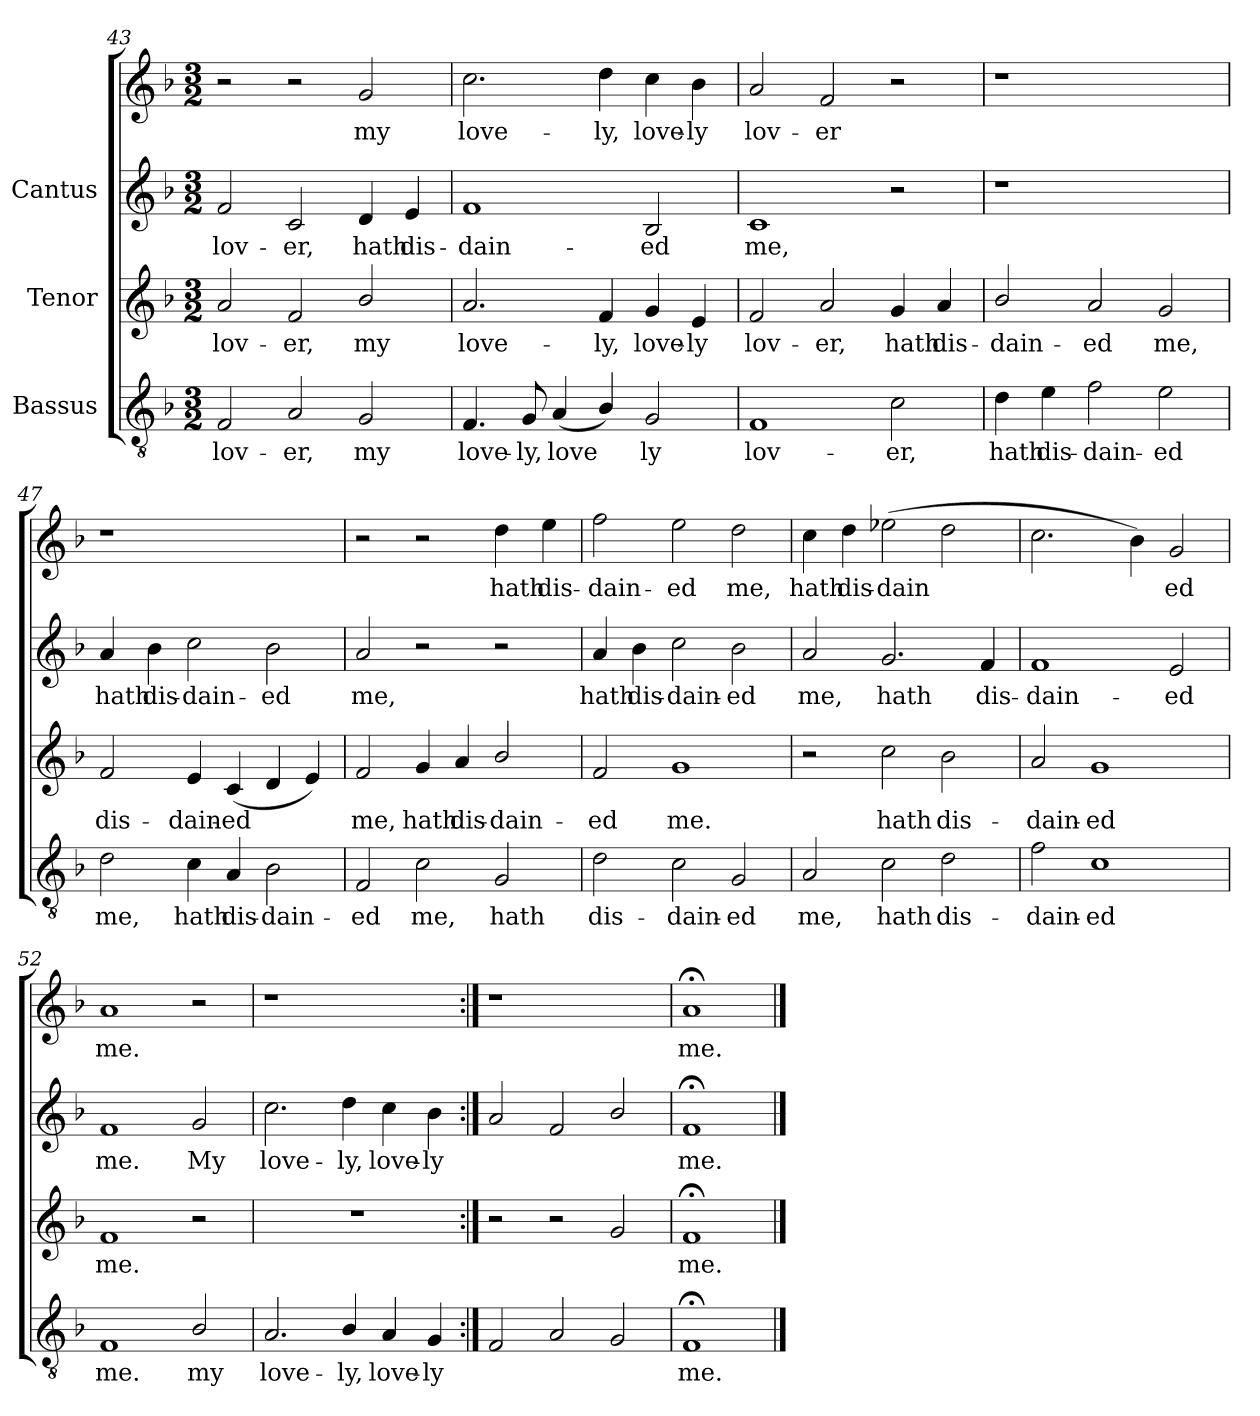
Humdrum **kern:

**kern	**text	**kern	**text	**kern	**text	**kern	**text
*part3	*part3	*part2	*part2	*part1	*part1	*part1	*part1
*staff4	*staff4	*staff3	*staff3	*staff2	*staff2	*staff1	*staff1
*I"Bassus	*	*I"Tenor	*	*I"Cantus	*	*	*
!!LO:LB:g=z
*clefGv2	*	*clefG2	*	*clefG2	*	*clefG2	*
*k[b-]	*	*k[b-]	*	*k[b-]	*	*k[b-]	*
*F:	*	*F:	*	*F:	*	*F:	*
*M3/2	*	*M3/2	*	*M3/2	*	*M3/2	*
=43	=43	=43	=43	=43	=43	=43	=43
!	!LO:LY:b:cj	!	!LO:LY:b:cj	!	!LO:LY:b:cj	!	!
2F/	lov-	2a/	lov-	2f/	lov-	2r	.
!	!LO:LY:b:cj	!	!LO:LY:b:cj	!	!LO:LY:b:cj	!	!
2A/	-er,	2f/	-er,	2c/	-er,	2r	.
!	!LO:LY:b:cj	!	!LO:LY:b:cj	!	!LO:LY:b:cj	!	!LO:LY:b:cj
2G/	my	2b-/	my	4d/	hath	2g/	my
!	!	!	!	!	!LO:LY:b:cj	!	!
.	.	.	.	4e/	dis-	.	.
=44	=44	=44	=44	=44	=44	=44	=44
!	!LO:LY:b:cj	!	!LO:LY:b:cj	!	!LO:LY:b:cj	!	!LO:LY:b:cj
4.F/	love-	2.a/	love-	1f	dain-	2.cc\	-love-
!	!LO:LY:b:cj	!	!	!	!	!	!
8G/	-ly,	.	.	.	.	.	.
!	!LO:LY:b:cj	!	!	!	!	!	!
(<4A/	love-	.	.	.	.	.	.
!	!LO:LY:b:cj	!	!LO:LY:b:cj	!	!	!	!LO:LY:b:cj
4B-/)	-	4f/	-ly,	.	.	4dd\	-ly,
!	!LO:LY:b:cj	!	!LO:LY:b:cj	!	!LO:LY:b:cj	!	!LO:LY:b:cj
2G/	ly	4g/	love-	2B-/	-ed	4cc\	love-
!	!	!	!LO:LY:b:cj	!	!	!	!LO:LY:b:cj
.	.	4e/	-ly	.	.	4b-\	-ly
=45	=45	=45	=45	=45	=45	=45	=45
!	!LO:LY:b:cj	!	!LO:LY:b:cj	!	!LO:LY:b:cj	!	!LO:LY:b:cj
1F	lov-	2f/	lov-	1c	me,	2a/	lov-
!	!	!	!LO:LY:b:cj	!	!	!	!LO:LY:b:cj
.	.	2a/	-er,	.	.	2f/	-er
!	!LO:LY:b:cj	!	!LO:LY:b:cj	!	!	!	!
2c\	-er,	4g/	hath	2r	.	2r	.
!	!	!	!LO:LY:b:cj	!	!	!	!
.	.	4a/	dis-	.	.	.	.
=46	=46	=46	=46	=46	=46	=46	=46
!	!LO:LY:b:cj	!	!LO:LY:b:cj	!	!	!	!
4d\	hath	2b-/	-dain-	1r	.	1r	.
!	!LO:LY:b:cj	!	!	!	!	!	!
4e\	dis-	.	.	.	.	.	.
!	!LO:LY:b:cj	!	!LO:LY:b:cj	!	!	!	!
2f\	-dain-	2a/	-ed	.	.	.	.
!	!LO:LY:b:cj	!	!LO:LY:b:cj	!	!	!	!
2e\	-ed	2g/	me,	2ryy	.	2ryy	.
!!LO:LB:g=z
=47	=47	=47	=47	=47	=47	=47	=47
!	!LO:LY:b:cj	!	!LO:LY:b:cj	!	!LO:LY:b:cj	!	!
2d\	me,	2f/	dis-	4a/	hath	1r	.
!	!	!	!	!	!LO:LY:b:cj	!	!
.	.	.	.	4b-\	dis-	.	.
!	!LO:LY:b:cj	!	!LO:LY:b:cj	!	!LO:LY:b:cj	!	!
4c\	hath	4e/	-dain-	2cc\	-dain-	.	.
!	!LO:LY:b:cj	!	!LO:LY:b:cj	!	!	!	!
4A/	dis-	(<4c/	-ed	.	.	.	.
!	!LO:LY:b:cj	!	!LO:LY:b:cj	!	!LO:LY:b:cj	!	!
2B-\	-dain-	4d/	.	2b-\	-ed	2ryy	.
!	!	!	!LO:LY:b:cj	!	!	!	!
.	.	4e/)	.	.	.	.	.
=48	=48	=48	=48	=48	=48	=48	=48
!	!LO:LY:b:cj	!	!LO:LY:b:cj	!	!LO:LY:b:cj	!	!
2F/	-ed	2f/	me,	2a/	-me,	2r	.
!	!LO:LY:b:cj	!	!LO:LY:b:cj	!	!	!	!
2c\	me,	4g/	hath	2r	.	2r	.
!	!	!	!LO:LY:b:cj	!	!	!	!
.	.	4a/	dis-	.	.	.	.
!	!LO:LY:b:cj	!	!LO:LY:b:cj	!	!	!	!LO:LY:b:cj
2G/	hath	2b-/	-dain-	2r	.	4dd\	hath
!	!	!	!	!	!	!	!LO:LY:b:cj
.	.	.	.	.	.	4ee\	dis-
=49	=49	=49	=49	=49	=49	=49	=49
!	!LO:LY:b:cj	!	!LO:LY:b:cj	!	!LO:LY:b:cj	!	!LO:LY:b:cj
2d\	dis-	2f/	-ed	4a/	hath	2ff\	dain-
!	!	!	!	!	!LO:LY:b:cj	!	!
.	.	.	.	4b-\	dis-	.	.
!	!LO:LY:b:cj	!	!LO:LY:b:cj	!	!LO:LY:b:cj	!	!LO:LY:b:cj
2c\	-dain-	1g	me.	2cc\	-dain-	2ee\	-ed
!	!LO:LY:b:cj	!	!	!	!LO:LY:b:cj	!	!LO:LY:b:cj
2G/	-ed	.	.	2b-\	-ed	2dd\	me,
!!LO:PB:g=z
=50	=50	=50	=50	=50	=50	=50	=50
!	!LO:LY:b:cj	!	!	!	!LO:LY:b:cj	!	!LO:LY:b:cj
2A/	me,	2r	.	2a/	-me,	4cc\	hath
!	!	!	!	!	!	!	!LO:LY:b:cj
.	.	.	.	.	.	4dd\	dis-
!	!LO:LY:b:cj	!	!LO:LY:b:cj	!	!LO:LY:b:cj	!	!LO:LY:b:cj
2c\	hath	2cc\	hath	2.g/	hath	(>2ee-X\	-dain-
!	!LO:LY:b:cj	!	!LO:LY:b:cj	!	!	!	!LO:LY:b:cj
2d\	dis-	2b-\	dis-	.	.	2dd\	--
!	!	!	!	!	!LO:LY:b:cj	!	!
.	.	.	.	4f/	dis-	.	.
=51	=51	=51	=51	=51	=51	=51	=51
!	!LO:LY:b:cj	!	!LO:LY:b:cj	!	!LO:LY:b:cj	!	!LO:LY:b:cj
2f\	-dain-	2a/	-dain-	1f	dain-	2.cc\	-
!	!LO:LY:b:cj	!	!LO:LY:b:cj	!	!	!	!
1c	-ed	1g	-ed	.	.	.	.
!	!	!	!	!	!	!	!LO:LY:b:cj
.	.	.	.	.	.	4b-\)	.
!	!	!	!	!	!LO:LY:b:cj	!	!LO:LY:b:cj
.	.	.	.	2e/	-ed	2g/	ed
=52	=52	=52	=52	=52	=52	=52	=52
!	!LO:LY:b:cj	!	!LO:LY:b:cj	!	!LO:LY:b:cj	!	!LO:LY:b:cj
1F	me.	1f	me.	1f	me.	1a	me.
!	!LO:LY:b:cj	!	!	!	!LO:LY:b:cj	!	!
2B-/	my	2r	.	2g/	My	2r	.
=53	=53	=53	=53	=53	=53	=53	=53
!	!LO:LY:b:cj	!	!	!	!LO:LY:b:cj	!	!
2.A/	love-	1.r	.	2.cc\	love-	1r	.
!	!LO:LY:b:cj	!	!	!	!LO:LY:b:cj	!	!
4B-/	-ly,	.	.	4dd\	-ly,	.	.
!	!LO:LY:b:cj	!	!	!	!LO:LY:b:cj	!	!
4A/	love-	.	.	4cc\	love-	2ryy	.
!	!LO:LY:b:cj	!	!	!	!LO:LY:b:cj	!	!
4G/	-ly	.	.	4b-\	-ly	.	.
=54:|!	=54:|!	=54:|!	=54:|!	=54:|!	=54:|!	=54:|!	=54:|!
2F/	.	2r	.	2a/	.	1r	.
2A/	.	2r	.	2f/	.	.	.
2G/	.	2g/	.	2b-/	.	2ryy	.
!!LO:LB:g=z
=55	=55	=55	=55	=55	=55	=55	=55
!	!LO:LY:b:cj	!	!LO:LY:b:cj	!	!LO:LY:b:cj	!	!LO:LY:b:cj
1F;<	me.	1f;<	me.	1f;<	me.	1a;<	me.
==	==	==	==	==	==	==	==
*-	*-	*-	*-	*-	*-	*-	*-
